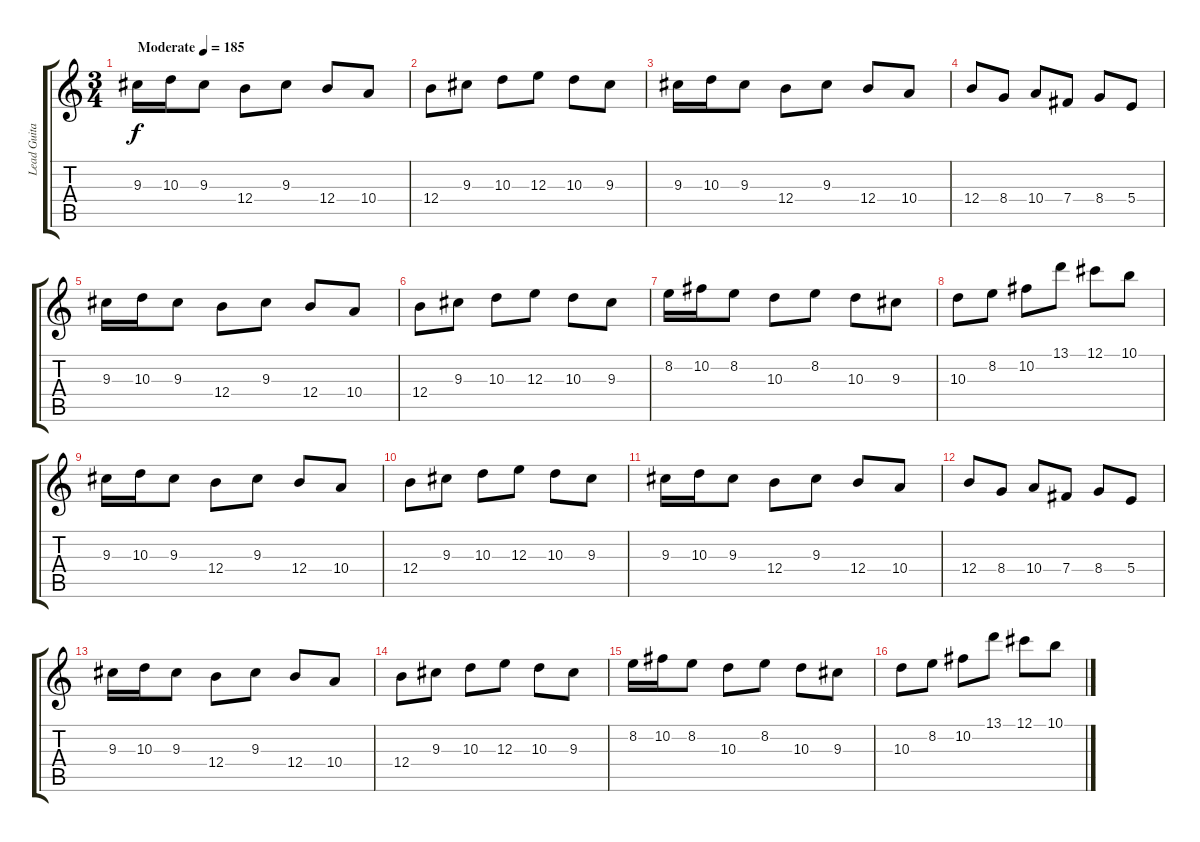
\track ("Lead Guitar" "Lead Guita") {instrument distortionguitar}
\staff {score tabs}
\tuning (Db4 Ab3 E3 B2 Gb2 B1) {hide}
\ts (3 4)
\tempo (185 "Moderate")
\clef g2
\ks c
9.3.16{dy f instrument distortionguitar} 10.3.16 9.3.8 12.4.8 9.3.8 12.4.8 10.4.8 |
12.4.8 9.3.8 10.3.8 12.3.8 10.3.8 9.3.8 |
9.3.16 10.3.16 9.3.8 12.4.8 9.3.8 12.4.8 10.4.8 |
12.4.8 8.4.8 10.4.8 7.4.8 8.4.8 5.4.8 |
9.3.16 10.3.16 9.3.8 12.4.8 9.3.8 12.4.8 10.4.8 |
12.4.8 9.3.8 10.3.8 12.3.8 10.3.8 9.3.8 |
8.2.16 10.2.16 8.2.8 10.3.8 8.2.8 10.3.8 9.3.8 |
10.3.8 8.2.8 10.2.8 13.1.8 12.1.8 10.1.8 |
9.3.16 10.3.16 9.3.8 12.4.8 9.3.8 12.4.8 10.4.8 |
12.4.8 9.3.8 10.3.8 12.3.8 10.3.8 9.3.8 |
9.3.16 10.3.16 9.3.8 12.4.8 9.3.8 12.4.8 10.4.8 |
12.4.8 8.4.8 10.4.8 7.4.8 8.4.8 5.4.8 |
9.3.16 10.3.16 9.3.8 12.4.8 9.3.8 12.4.8 10.4.8 |
12.4.8 9.3.8 10.3.8 12.3.8 10.3.8 9.3.8 |
8.2.16 10.2.16 8.2.8 10.3.8 8.2.8 10.3.8 9.3.8 |
10.3.8 8.2.8 10.2.8 13.1.8 12.1.8 10.1.8
